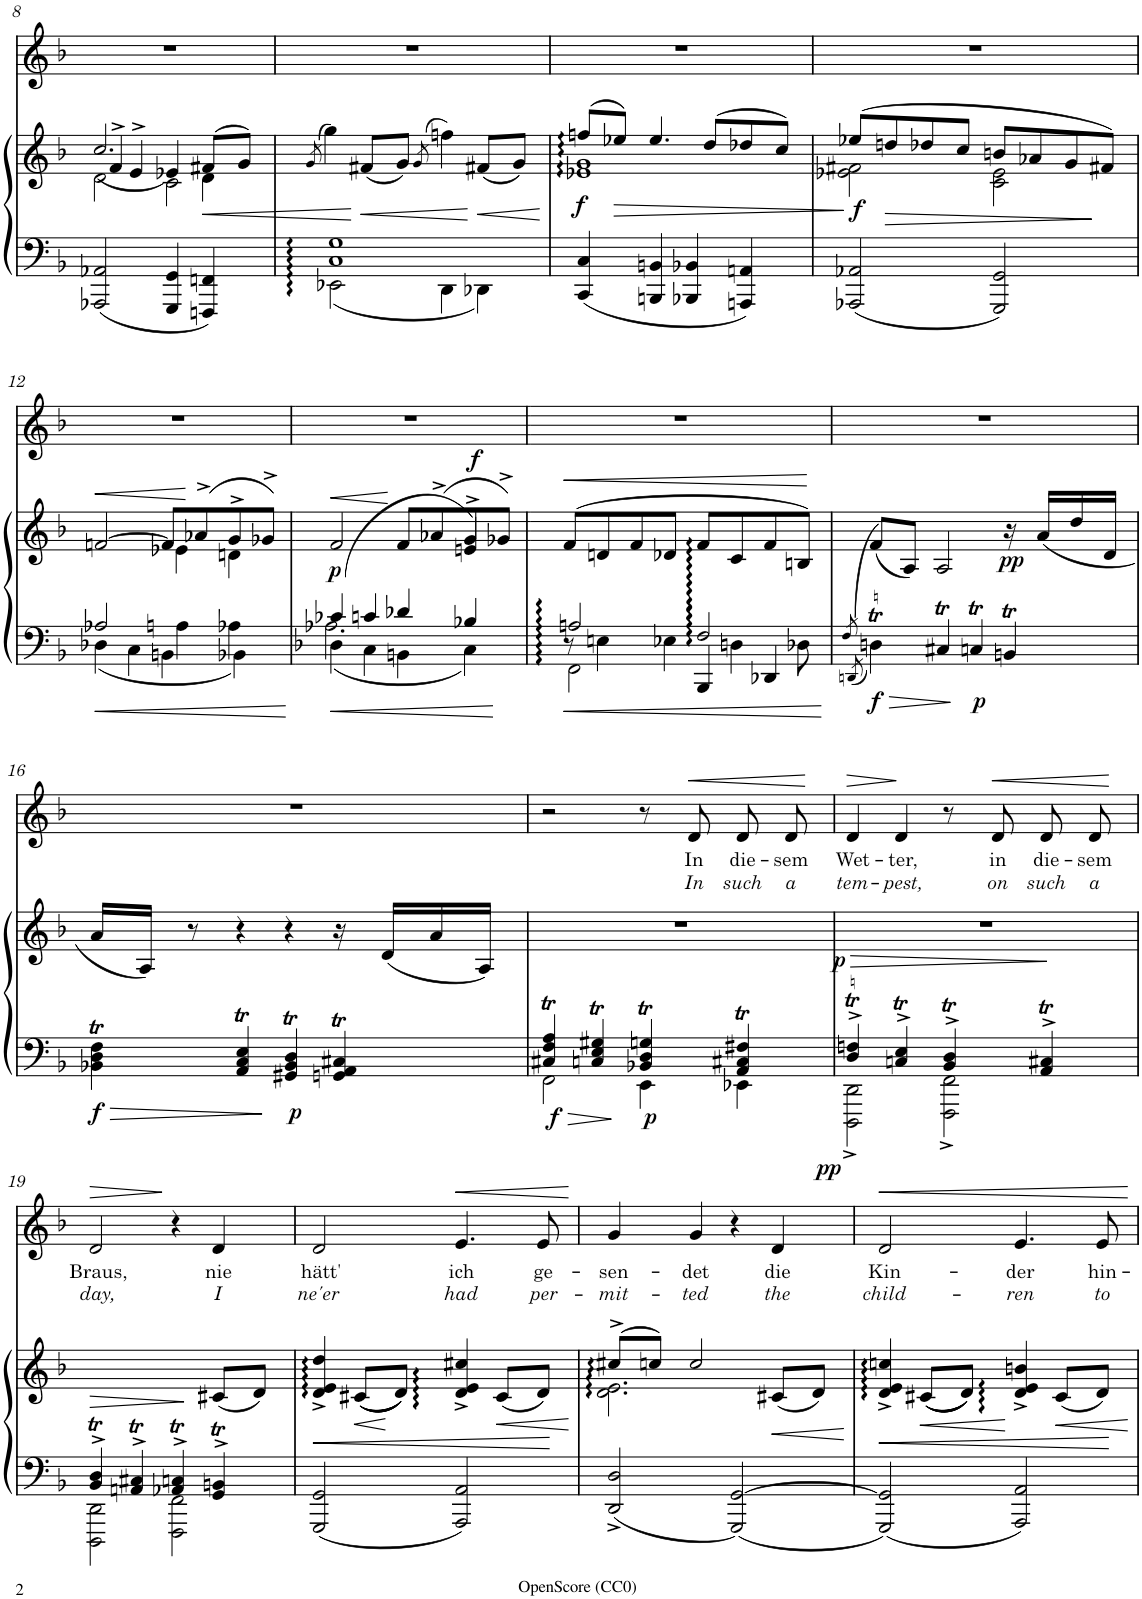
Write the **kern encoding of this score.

**kern	**kern	**dynam	**kern	**text	**text	**dynam
*part2	*part2	*part2	*part1	*part1	*part1	*part1
*staff3	*staff2	*staff2/3	*staff1	*staff1	*staff1	*staff1
*I"Piano	*	*	*I"Voice	*	*	*
*I'Pno	*	*	*	*	*	*
!!LO:PB:g=z
*clefF4	*clefG2	*	*clefG2	*	*	*
*k[b-]	*k[b-]	*	*k[b-]	*	*	*
*M4/4	*M4/4	*	*M4/4	*	*	*
=8	=8	=8	=8	=8	=8	=8
*	*^	*	*	*	*	*
*	*	*^	*	*	*	*	*
2AAA-X/ 2AA-X/	2.cc/	4f^/	(<2d\	.	1r	.	.	.
.	.	4e^/	.	.	.	.	.	.
4GGG/ 4GG/	.	4e-X/	2c\)	.	.	.	.	.
!	!	!	!	!LO:HP:b	!	!	!	!
4FFFn/ 4FFn/	(8f#X/L	4d\	.	<	.	.	.	.
.	8g/J)	.	.	.	.	.	.	.
*	*v	*v	*v	*	*	*	*	*
=9	=9	=9	=9	=9	=9	=9
.	(>8qg/	.	.	.	.	.
*^	*	*	*	*	*	*
1C 1G	2EE-X\	4gg\)	.	1r	.	.	.
!	!	!	!LO:HP:n=1:b	!	!	!	!
.	.	(8f#X/L	[ <	.	.	.	.
.	.	8g/J)	.	.	.	.	.
.	.	(>8qg/	.	.	.	.	.
.	4DD\	4ffn\)	.	.	.	.	.
!	!	!	!LO:HP:n=1:b	!	!	!	!
.	4DD-X\	(8f#X/L	[ <	.	.	.	.
.	.	8g/J)	.	.	.	.	.
*v	*v	*	*	*	*	*	*
.	.	[	.	.	.	.
=10	=10	=10	=10	=10	=10	=10
*	*^	*	*	*	*	*
!	!	!	!LO:DY:b	!	!	!	!
4CC/ 4C/	(8ffn/L	1e-X 1g	f	1r	.	.	.
!	!	!	!LO:HP:b	!	!	!	!
.	8ee-X/J)	.	>	.	.	.	.
4BBBn/ 4BBn/	4.ee-/	.	.	.	.	.	.
4BBB-X/ 4BB-X/	.	.	.	.	.	.	.
.	(8dd/L	.	.	.	.	.	.
4AAAn/ 4AAn/	8dd-X/	.	.	.	.	.	.
.	8cc/J)	.	.	.	.	.	.
*	*v	*v	*	*	*	*	*
.	.	]	.	.	.	.
=11	=11	=11	=11	=11	=11	=11
*	*^	*	*	*	*	*
!	!	!	!LO:DY:b	!	!	!	!
2AAA-X/ 2AA-X/	(8ee-X/L	2e-X\ 2f#X\	f	1r	.	.	.
!	!	!	!LO:HP:b	!	!	!	!
.	8ddn/	.	>	.	.	.	.
.	8dd-X/	.	.	.	.	.	.
.	8cc/J	.	.	.	.	.	.
2GGG/ 2GG/	8bn/L	2c\ 2e-\	.	.	.	.	.
.	8a-X/	.	.	.	.	.	.
.	8g/	.	.	.	.	.	.
.	8f#X/J)	.	]	.	.	.	.
!!LO:LB:g=z
=12	=12	=12	=12	=12	=12	=12	=12
*^	*	*	*	*	*	*	*
!	!	!	!	!LO:HP:b	!	!	!	!
2A-X/	4D-X\	[>2fn/	2ryy	<	1r	.	.	.
.	4C\	.	.	.	.	.	.	.
4An\	4BBn\	8f/L]	4e-X\	.	.	.	.	.
.	.	(8a-X^/	.	[	.	.	.	.
4A-X\	4BB-X\	8g^/	4dn\	.	.	.	.	.
.	.	8g-X^/J)	.	.	.	.	.	.
*v	*v	*	*	*	*	*	*	*
=13	=13	=13	=13	=13	=13	=13	=13
!	!	!	!LO:HP:b=2	!	!	!	!
*^	*	*	*	*	*	*	*
*	*^	*	*	*	*	*	*	*
!	!	!	!	!	!LO:HP:n=1:b	!	!	!	!
!	!	!	!	!	!LO:DY:n=1:b	!	!	!	!
(>4c-X/	2.A-X\	4D-X\	2f/	2.ryy	< < p	1r	.	.	.
4cn/	.	4C\	.	.	.	.	.	.	.
4d-X/	.	4BBn\	8f/L	.	[	.	.	.	.
.	.	.	(>8a-X^>/	.	.	.	.	.	.
!	!	!	!	!	!LO:DY:n=2:a	!	!	!	!
4ryy	4B-X/	4C\	8g^>/	4en/)	f	.	.	.	.
.	.	.	8g-X^>/J)	.	.	.	.	.	.
*v	*v	*v	*	*	*	*	*	*	*
*	*v	*v	*	*	*	*	*
.	.	[	.	.	.	.
=14	=14	=14	=14	=14	=14	=14
*^	*	*	*	*	*	*
*	*^	*	*	*	*	*	*
!	!	!	!	!LO:HP:b	!	!	!	!
2An/	8r	2FF\	(>8f/L	<	1r	.	.	.
.	4En\	.	8dn/	.	.	.	.	.
.	.	.	8f/	.	.	.	.	.
.	4E-X\	.	8d-X/J	.	.	.	.	.
2F/	.	4BBB-/	8f/L	.	.	.	.	.
.	4Dn\	.	8c/	.	.	.	.	.
.	.	4DD-X/	8f/	.	.	.	.	.
.	8D-X\	.	8Bn/J)	[	.	.	.	.
*	*v	*v	*	*	*	*	*	*
=15	=15	=15	=15	=15	=15	=15	=15
(>8qF/	8qDDn/	.	.	.	.	.	.
!	!	!	!LO:DY:b=2	!	!	!	!
1ryy	4DnT\	(8f/L)	f	1r	.	.	.
.	.	8A/J)	.	.	.	.	.
.	4C#Xt/	2A/	.	.	.	.	.
!	!	!	!LO:DY:b=2	!	!	!	!
.	4CnT/	.	p	.	.	.	.
!	!	!	!LO:DY:b	!	!	!	!
.	4BBnt/	16r	pp	.	.	.	.
.	.	(16a/LL	.	.	.	.	.
.	.	16dd/	.	.	.	.	.
.	.	16d/JJ	.	.	.	.	.
*v	*v	*	*	*	*	*	*
!!LO:LB:g=z
=16	=16	=16	=16	=16	=16	=16
!	!	!LO:DY:b=2	!	!	!	!
4BB-X\T 4D\T 4F\T	16a/LL	f	1r	.	.	.
.	16A/JJ)	.	.	.	.	.
.	8r	.	.	.	.	.
4AA/T 4C/T 4E/T	4r	.	.	.	.	.
!	!	!LO:DY:b=2	!	!	!	!
4GG#X/T 4BB-/T 4D/T	4r	p	.	.	.	.
4GGn/T 4AA/T 4C#X/T	16r	.	.	.	.	.
.	(16d/LL	.	.	.	.	.
.	16a/	.	.	.	.	.
.	16A/JJ)	.	.	.	.	.
=17	=17	=17	=17	=17	=17	=17
*^	*	*	*	*	*	*
!	!	!	!LO:DY:b=2	!	!	!	!
4C#X/T 4F/T 4A/T	2FF\	1r	f	2r	.	.	.
4Cn/T 4E/T 4G#X/T	.	.	.	.	.	.	.
!	!	!	!LO:DY:b=2	!	!	!	!
4BB-X/T 4D/T 4Gn/T	4EE\	.	p	8r	.	.	.
!	!	!	!	!	!LO:LY:b	!LO:LY:b	!LO:HP:b
.	.	.	.	8d/	In	In	<
!	!	!	!	!	!LO:LY:b	!LO:LY:b	!
4AA/T 4C#X/T 4F#X/T	4EE-X\	.	.	8d/L	die-	such	.
!	!	!	!	!	!LO:LY:b	!LO:LY:b	!
.	.	.	.	8d/J	-sem	a	.
*v	*v	*	*	*	*	*	*
.	.	.	.	.	.	[
=18	=18	=18	=18	=18	=18	=18
*^	*	*	*	*	*	*
!	!	!	!LO:DY:b=2	!	!LO:LY:b	!LO:LY:b	!LO:HP:b
!	!	!	!LO:DY:n=1:a=2	!	!	!	!
4D/T^> 4Fn/T^>	2DDD\^ 2DD\^	1r	pp p	4d/	Wet-	tem-	>
!	!	!	!	!	!LO:LY:b	!LO:LY:b	!
4Cn/T^> 4E/T^>	.	.	.	4d/	-ter,	-pest,	.
4BB-/T^> 4D/T^>	2FFF\^ 2FF\^	.	.	8r	.	.	]
!	!	!	!	!	!LO:LY:b	!LO:LY:b	!LO:HP:b
.	.	.	.	8d/	in	on	<
!	!	!	!	!	!LO:LY:b	!LO:LY:b	!
4AA/T^> 4C#X/T^>	.	.	.	8d/L	die-	such	.
!	!	!	!	!	!LO:LY:b	!LO:LY:b	!
.	.	.	.	8d/J	-sem	a	.
*v	*v	*	*	*	*	*	*
.	.	.	.	.	.	[
!!LO:LB:g=z
=19	=19	=19	=19	=19	=19	=19
*^	*	*	*	*	*	*
!	!	!	!	!	!LO:LY:b	!LO:LY:b	!LO:HP:b
4BB-/T^> 4D/T^>	2DDD\ 2DD\	2.ryy	.	2d/	Braus,	day,	>
4AAn/T^> 4C#X/T^>	.	.	.	.	.	.	.
4AA-X/T^> 4Cn/T^>	2FFF\ 2FF\	.	.	4r	.	.	]
!	!	!	!	!	!LO:LY:b	!LO:LY:b	!
4GG/T^> 4BBn/T^>	.	(8c#X/L	.	4d/	nie	I	.
.	.	8d/J)	.	.	.	.	.
*v	*v	*	*	*	*	*	*
=20	=20	=20	=20	=20	=20	=20
!	!	!	!	!LO:LY:b	!LO:LY:b	!
2GGG/ 2GG/	4d/^ 4e/^ 4dd/^	.	2d/	hätt'	ne'er	.
!	!	!LO:HP:b	!	!	!	!
.	(((8c#X/L	<	.	.	.	.
.	8d/J)))	[	.	.	.	.
!	!	!	!	!LO:LY:b	!LO:LY:b	!LO:HP:b
2AAA/ 2AA/	4d/^ 4e/^ 4cc#X/^	.	4.e/	ich	had	<
!	!	!LO:HP:b	!	!	!	!
.	(8c#/L	<	.	.	.	.
!	!	!	!	!LO:LY:b	!LO:LY:b	!
.	8d/J)	.	8e/	ge-	per-	.
.	.	[	.	.	.	[
=21	=21	=21	=21	=21	=21	=21
*	*^	*	*	*	*	*
!	!	!	!	!	!LO:LY:b	!LO:LY:b	!
2DD/^ 2D/^	(8cc#X^/L	2.d\ 2.e\	.	4g/	-sen-	-mit-	.
.	8ccn/J)	.	.	.	.	.	.
!	!	!	!	!	!LO:LY:b	!LO:LY:b	!
.	2cc/	.	.	4g/	-det	-ted	.
2GGG/ [2GG/	.	.	.	4r	.	.	.
!	!	!	!LO:HP:b	!	!LO:LY:b	!LO:LY:b	!
.	(<8c#X/L	4ryy	<	4d/	die	the	.
.	8d/J)	.	.	.	.	.	.
*	*v	*v	*	*	*	*	*
.	.	[	.	.	.	.
=22	=22	=22	=22	=22	=22	=22
!	!	!	!	!LO:LY:b	!LO:LY:b	!LO:HP:b
2GGG/ 2GG/]	4d/^ 4e/^ 4ccn/^	.	2d/	Kin-	child-	<
!	!	!LO:HP:b	!	!	!	!
.	(((8c#X/L	<	.	.	.	.
.	8d/J)))	.	.	.	.	.
!	!	!	!	!LO:LY:b	!LO:LY:b	!
2AAA/ 2AA/	4d/^ 4e/^ 4bn/^	[	4.e/	-der	-ren	.
!	!	!LO:HP:b	!	!	!	!
.	(8c#/L	<	.	.	.	.
!	!	!	!	!LO:LY:b	!LO:LY:b	!
.	8d/J)	.	8e/	hin-	to	.
.	.	[	.	.	.	[
=	=	=	=	=	=	=
*-	*-	*-	*-	*-	*-	*-
